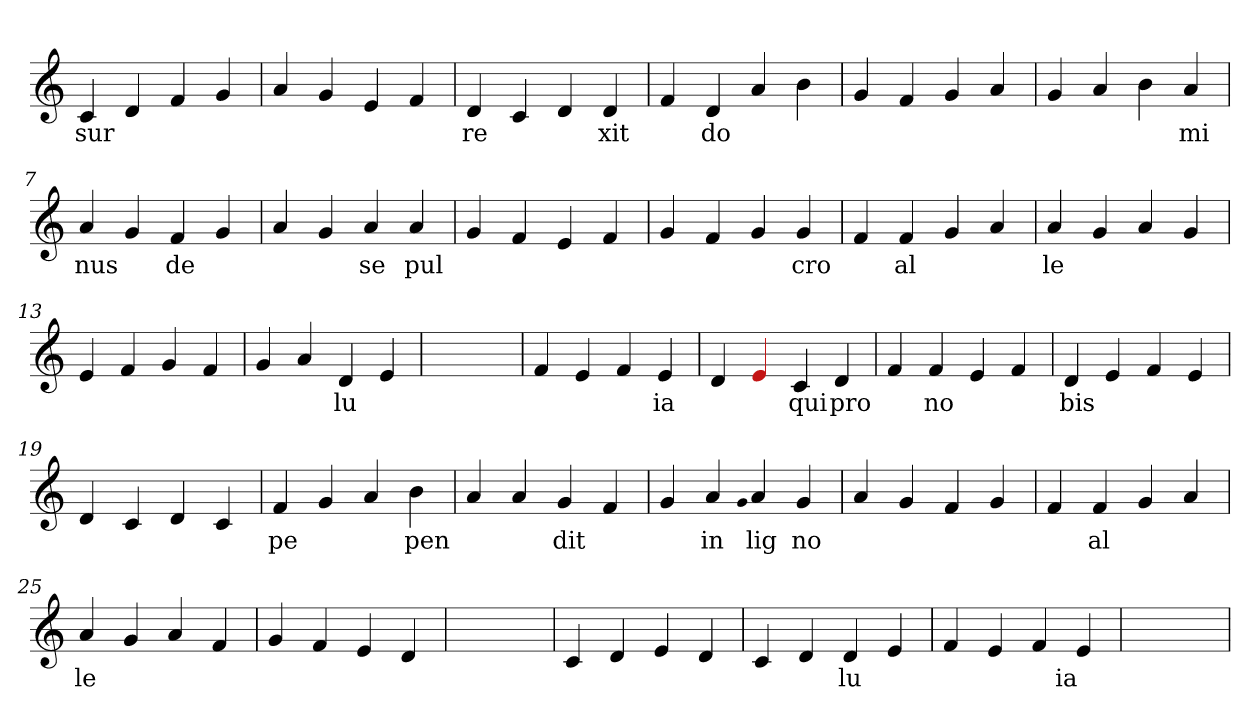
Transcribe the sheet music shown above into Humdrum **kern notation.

**kern	**text
*part1	*part1
*staff1	*staff1
*clefG2	*
=1	=1
4c	sur
4d	.
4f	.
4g	.
=2	=2
4a	.
4g	.
4e	.
4f	.
=3	=3
4d	re
4c	.
4d	.
4d	xit
=4	=4
4f	.
4d	do
4a	.
4b	.
=5	=5
4g	.
4f	.
4g	.
4a	.
=6	=6
4g	.
4a	.
4b	.
4a	mi
=7	=7
4a	nus
4g	.
4f	de
4g	.
=8	=8
4a	.
4g	.
4a	se
4a	pul
=9	=9
4g	.
4f	.
4e	.
4f	.
=10	=10
4g	.
4f	.
4g	.
4g	cro
=11	=11
4f	.
4f	al
4g	.
4a	.
=12	=12
4a	le
4g	.
4a	.
4g	.
=13	=13
4e	.
4f	.
4g	.
4f	.
=14	=14
4g	.
4a	.
4d	lu
4e	.
=15	=15
1ryy	.
=15	=15
4f	.
4e	.
4f	.
4e	ia
=16	=16
4d	.
4Re	.
4c	qui
4d	pro
=17	=17
4f	.
4f	no
4e	.
4f	.
=18	=18
4d	bis
4e	.
4f	.
4e	.
=19	=19
4d	.
4c	.
4d	.
4c	.
=20	=20
4f	pe
4g	.
4a	.
4b	pen
=21	=21
4a	.
4a	.
4g	dit
4f	.
=22	=22
4g	.
4a	in
qqg	.
4a	lig
4g	no
=23	=23
4a	.
4g	.
4f	.
4g	.
=24	=24
4f	.
4f	al
4g	.
4a	.
=25	=25
4a	le
4g	.
4a	.
4f	.
=26	=26
4g	.
4f	.
4e	.
4d	.
=27	=27
1ryy	.
=27	=27
4c	.
4d	.
4e	.
4d	.
=28	=28
4c	.
4d	.
4d	lu
4e	.
=29	=29
4f	.
4e	.
4f	.
4e	ia
=30	=30
1ryy	.
=	=
*-	*-
